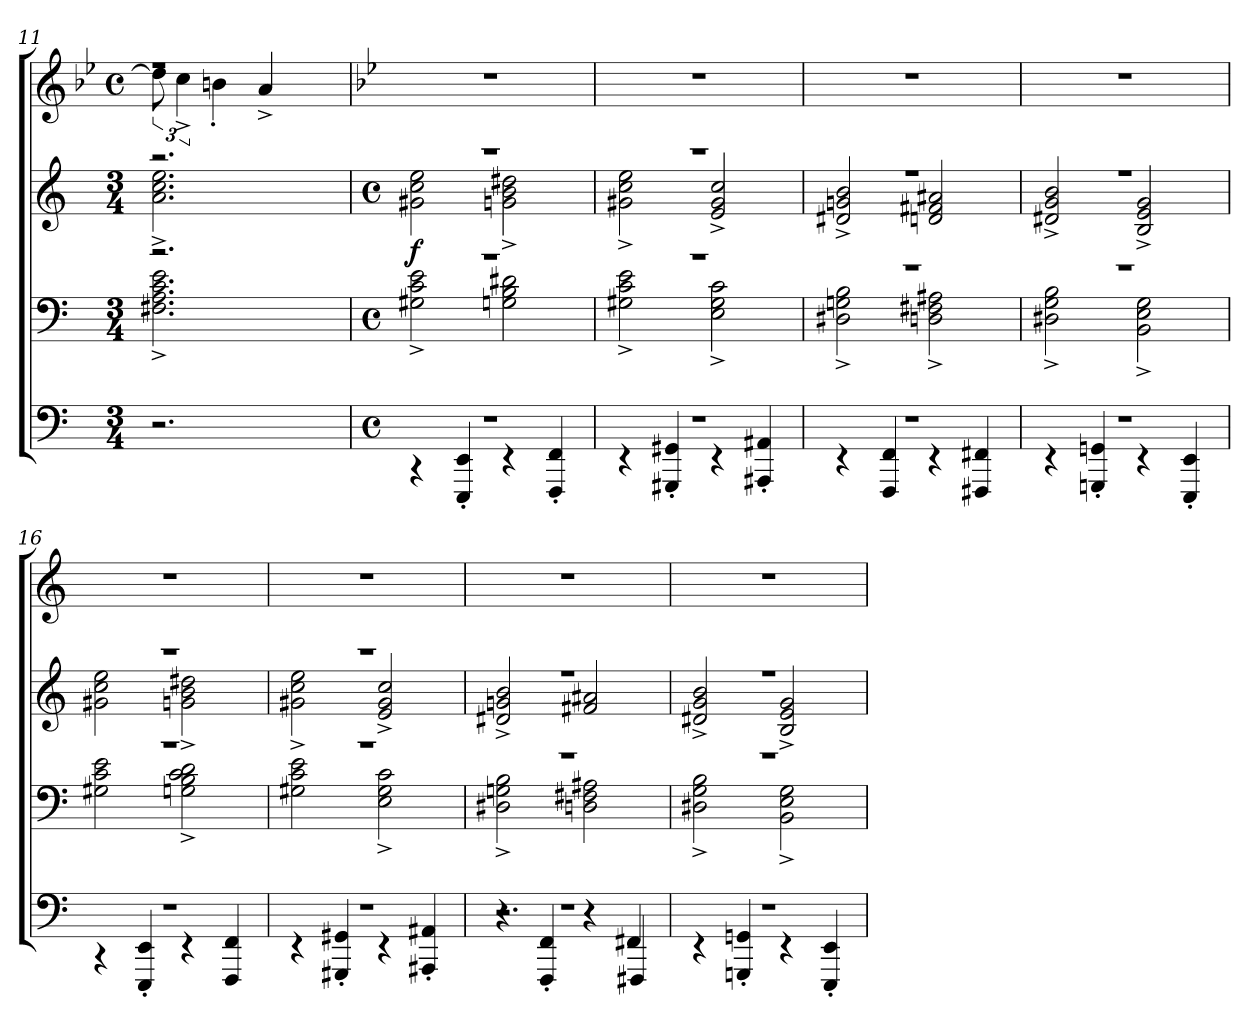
**kern	**kern	**kern	**dynam	**kern
*part3	*part2	*part2	*part2	*part1
*staff4	*staff3	*staff2	*staff2/3	*staff1
*clefF4	*clefF4	*clefG2	*	*clefG2
*k[]	*k[]	*k[]	*	*k[b-e-]
*M3/4	*M3/4	*M3/4	*	*M4/4
*	*	*	*	*met(c)
=11	=11	=11	=11	=11
*	*^	*^	*	*^
2.r	2.r	2.F#X\^ 2.A\^ 2.c\^ 2.e\^	2.r	2.a\^ 2.cc\^ 2.ee\^	.	1r	12dd\]
.	.	.	.	.	.	.	6cc^\
.	.	.	.	.	.	.	4bn'\
.	.	.	.	.	.	.	4a^/
4ryy	4ryy	4ryy	4ryy	4ryy	.	.	4ryy
*	*	*	*	*	*	*v	*v
=12	=12	=12	=12	=12	=12	=12
*k[]	*	*	*	*	*	*
*M4/4	*M4/4	*	*M4/4	*	*	*
*met(c)	*met(c)	*	*met(c)	*	*	*
*^	*	*	*	*	*	*^
!	!	!	!	!	!	!LO:DY:b	!	!
*	*	*	*	*	*	*	*v	*v
1r	4r	1r	2G#X\^ 2c\^ 2e\^	1r	2g#X\ 2cc\ 2ee\	f	1r
.	4EEE/' 4EE/'	.	.	.	.	.	.
.	4r	.	2Gn\ 2B\ 2d#X\	.	2gn\^ 2b\^ 2dd#X\^	.	.
.	4FFF/' 4FF/'	.	.	.	.	.	.
=13	=13	=13	=13	=13	=13	=13	=13
*	*	*	*	*	*	*	*k[]
1r	4r	1r	2G#X\^ 2c\^ 2e\^	1r	2g#X\^ 2cc\^ 2ee\^	.	1r
.	4GGG#X/' 4GG#X/'	.	.	.	.	.	.
.	4r	.	2E\^ 2G#\^ 2c\^	.	2e/^ 2g#/^ 2cc/^	.	.
.	4AAA#X/' 4AA#X/'	.	.	.	.	.	.
=14	=14	=14	=14	=14	=14	=14	=14
1r	4r	1r	2D#X\^ 2Gn\^ 2B\^	1r	2d#X/^ 2gn/^ 2b/^	.	1r
.	4FFF/ 4FF/	.	.	.	.	.	.
.	4r	.	2Dn\^ 2F#X\^ 2A#X\^	.	2dn/ 2f#X/ 2a#X/	.	.
.	4FFF#X/ 4FF#X/	.	.	.	.	.	.
=15	=15	=15	=15	=15	=15	=15	=15
1r	4r	1r	2D#X\^ 2G\^ 2B\^	1r	2d#X/^ 2g/^ 2b/^	.	1r
.	4GGGn/' 4GGn/'	.	.	.	.	.	.
.	4r	.	2BB\^ 2E\^ 2G\^	.	2B/^ 2e/^ 2g/^	.	.
.	4EEE/' 4EE/'	.	.	.	.	.	.
=16	=16	=16	=16	=16	=16	=16	=16
1r	4r	1r	2G#X\< 2c\< 2e\<	1r	2g#X\ 2cc\ 2ee\	.	1r
.	4EEE/' 4EE/'	.	.	.	.	.	.
.	4r	.	2Gn\^ 2B\^ 2c\^ 2d\^	.	2gn\^ 2b\^ 2dd#X\^	.	.
.	4FFF/ 4FF/	.	.	.	.	.	.
=17	=17	=17	=17	=17	=17	=17	=17
1r	4r	1r	2G#X\ 2c\ 2e\	1r	2g#X\^ 2cc\^ 2ee\^	.	1r
.	4GGG#X/' 4GG#X/'	.	.	.	.	.	.
.	4r	.	2E\^ 2G#\^ 2c\^	.	2e/^ 2g#/^ 2cc/^	.	.
.	4AAA#X/' 4AA#X/'	.	.	.	.	.	.
=18	=18	=18	=18	=18	=18	=18	=18
*	*^	*	*	*	*	*	*
1r	4r	2.r	1r	2D#X\^ 2Gn\^ 2B\^	1r	2d#X/^ 2gn/^ 2b/^	.	1r
.	4FFF/' 4FF/'	.	.	.	.	.	.	.
.	4r	.	.	2Dn\ 2F#X\ 2A#X\	.	2f#X/ 2a#X/	.	.
.	4FF#X/	4FFF#X/	.	.	.	.	.	.
*	*v	*v	*	*	*	*	*	*
=19	=19	=19	=19	=19	=19	=19	=19
1r	4r	1r	2D#X\^ 2G\^ 2B\^	1r	2d#X/^ 2g/^ 2b/^	.	1r
.	4GGGn/' 4GGn/'	.	.	.	.	.	.
.	4r	.	2BB\^ 2E\^ 2G\^	.	2B/^ 2e/^ 2g/^	.	.
.	4EEE/' 4EE/'	.	.	.	.	.	.
*v	*v	*	*	*	*	*	*
*	*v	*v	*	*	*	*
*	*	*v	*v	*	*
=	=	=	=	=
*-	*-	*-	*-	*-
